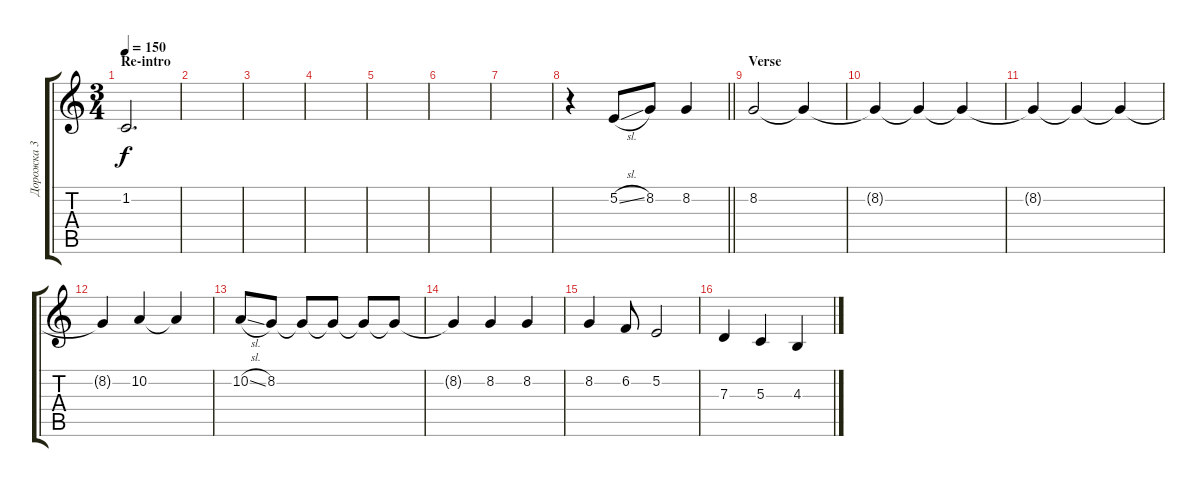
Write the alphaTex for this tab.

\track ("Дорожка 3" "Дорожка 3") {instrument trumpet}
\staff {score tabs}
\tuning (E4 B3 G3 D3 A2 E2) {hide}
\ts (3 4)
\section ("" "Re-intro")
\tempo 150
\clef g2
\ks c
1.2.2{d dy f} |
|
|
|
|
|
|
\barLineRight lightlight
r.4 5.2{sl}.8 8.2.8 8.2.4 |
\section ("" "Verse")
8.2.2 8.2{t}.4 |
8.2{t}.4 8.2{t}.4 8.2{t}.4 |
8.2{t}.4 8.2{t}.4 8.2{t}.4 |
8.2{t}.4 10.2.4 10.2{t}.4 |
10.2{sl}.8 8.2.8 8.2{t}.8 8.2{t}.8 8.2{t}.8 8.2{t}.8 |
8.2{t}.4 8.2.4 8.2.4 |
8.2.4 6.2.8 5.2.2 |
7.3.4 5.3.4 4.3.4
